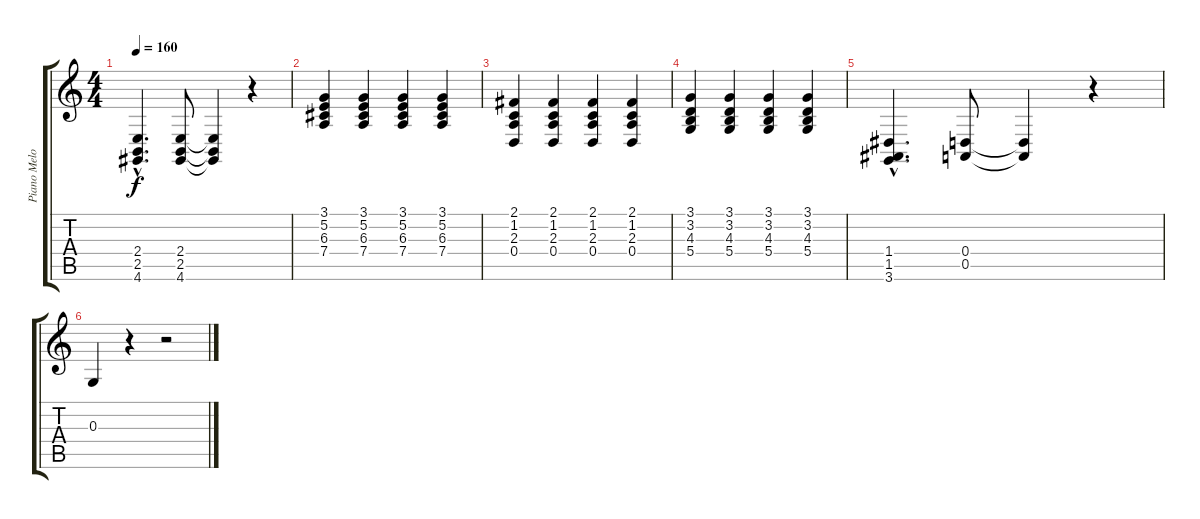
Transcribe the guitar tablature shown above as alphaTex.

\track ("Piano Melody" "Piano Melo") {instrument acousticgrandpiano}
\staff {score tabs}
\tuning (E4 B3 G3 D3 A2 E2) {hide}
\ts (4 4)
\tempo 160
\clef g2
\ks c
(2.4{hac} 2.5{hac} 4.6{hac}).4{d dy f} (2.4 2.5 4.6).8 (2.4{t} 2.5{t} 4.6{t}).4 r.4 |
(3.1 5.2 6.3 7.4).4 (3.1 5.2 6.3 7.4).4 (3.1 5.2 6.3 7.4).4 (3.1 5.2 6.3 7.4).4 |
(2.1 1.2 2.3 0.4).4 (2.1 1.2 2.3 0.4).4 (2.1 1.2 2.3 0.4).4 (2.1 1.2 2.3 0.4).4 |
(3.1 3.2 4.3 5.4).4 (3.1 3.2 4.3 5.4).4 (3.1 3.2 4.3 5.4).4 (3.1 3.2 4.3 5.4).4 |
(1.4{hac} 1.5{hac} 3.6{hac}).4{d} (0.4 0.5).8 (0.4{t} 0.5{t}).4 r.4 |
0.3.4 r.4 r.2
